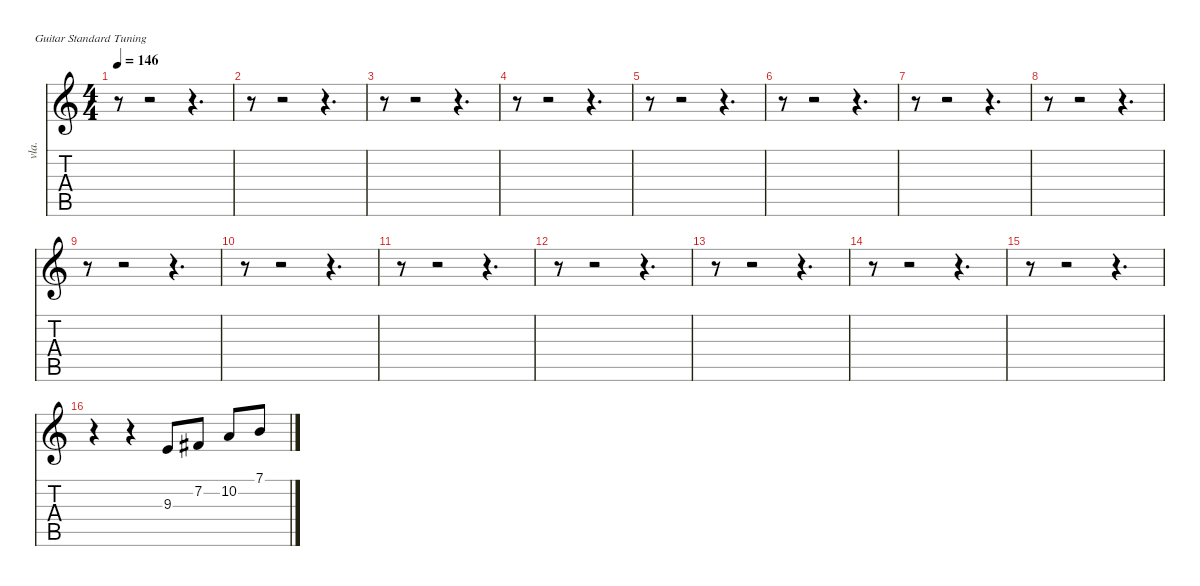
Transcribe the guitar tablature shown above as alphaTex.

\defaultSystemsLayout 4
\hideDynamics
\bracketExtendMode nobrackets
\otherSystemsTrackNameOrientation horizontal
\track ("Ñêðèïêà" "vla.") {instrument viola}
\staff {score tabs}
\tuning (E4 B3 G3 D3 A2 E2)
\ts (4 4)
\tempo 146
\clef g2
\ks c
r.8{dy f} r.2 r.4{d} |
r.8 r.2 r.4{d} |
r.8 r.2 r.4{d} |
r.8 r.2 r.4{d} |
r.8 r.2 r.4{d} |
r.8 r.2 r.4{d} |
r.8 r.2 r.4{d} |
r.8 r.2 r.4{d} |
r.8 r.2 r.4{d} |
r.8 r.2 r.4{d} |
r.8 r.2 r.4{d} |
r.8 r.2 r.4{d} |
r.8 r.2 r.4{d} |
r.8 r.2 r.4{d} |
r.8 r.2 r.4{d} |
r.4 r.4 9.3.8 7.2{acc #}.8 10.2.8 7.1.8
